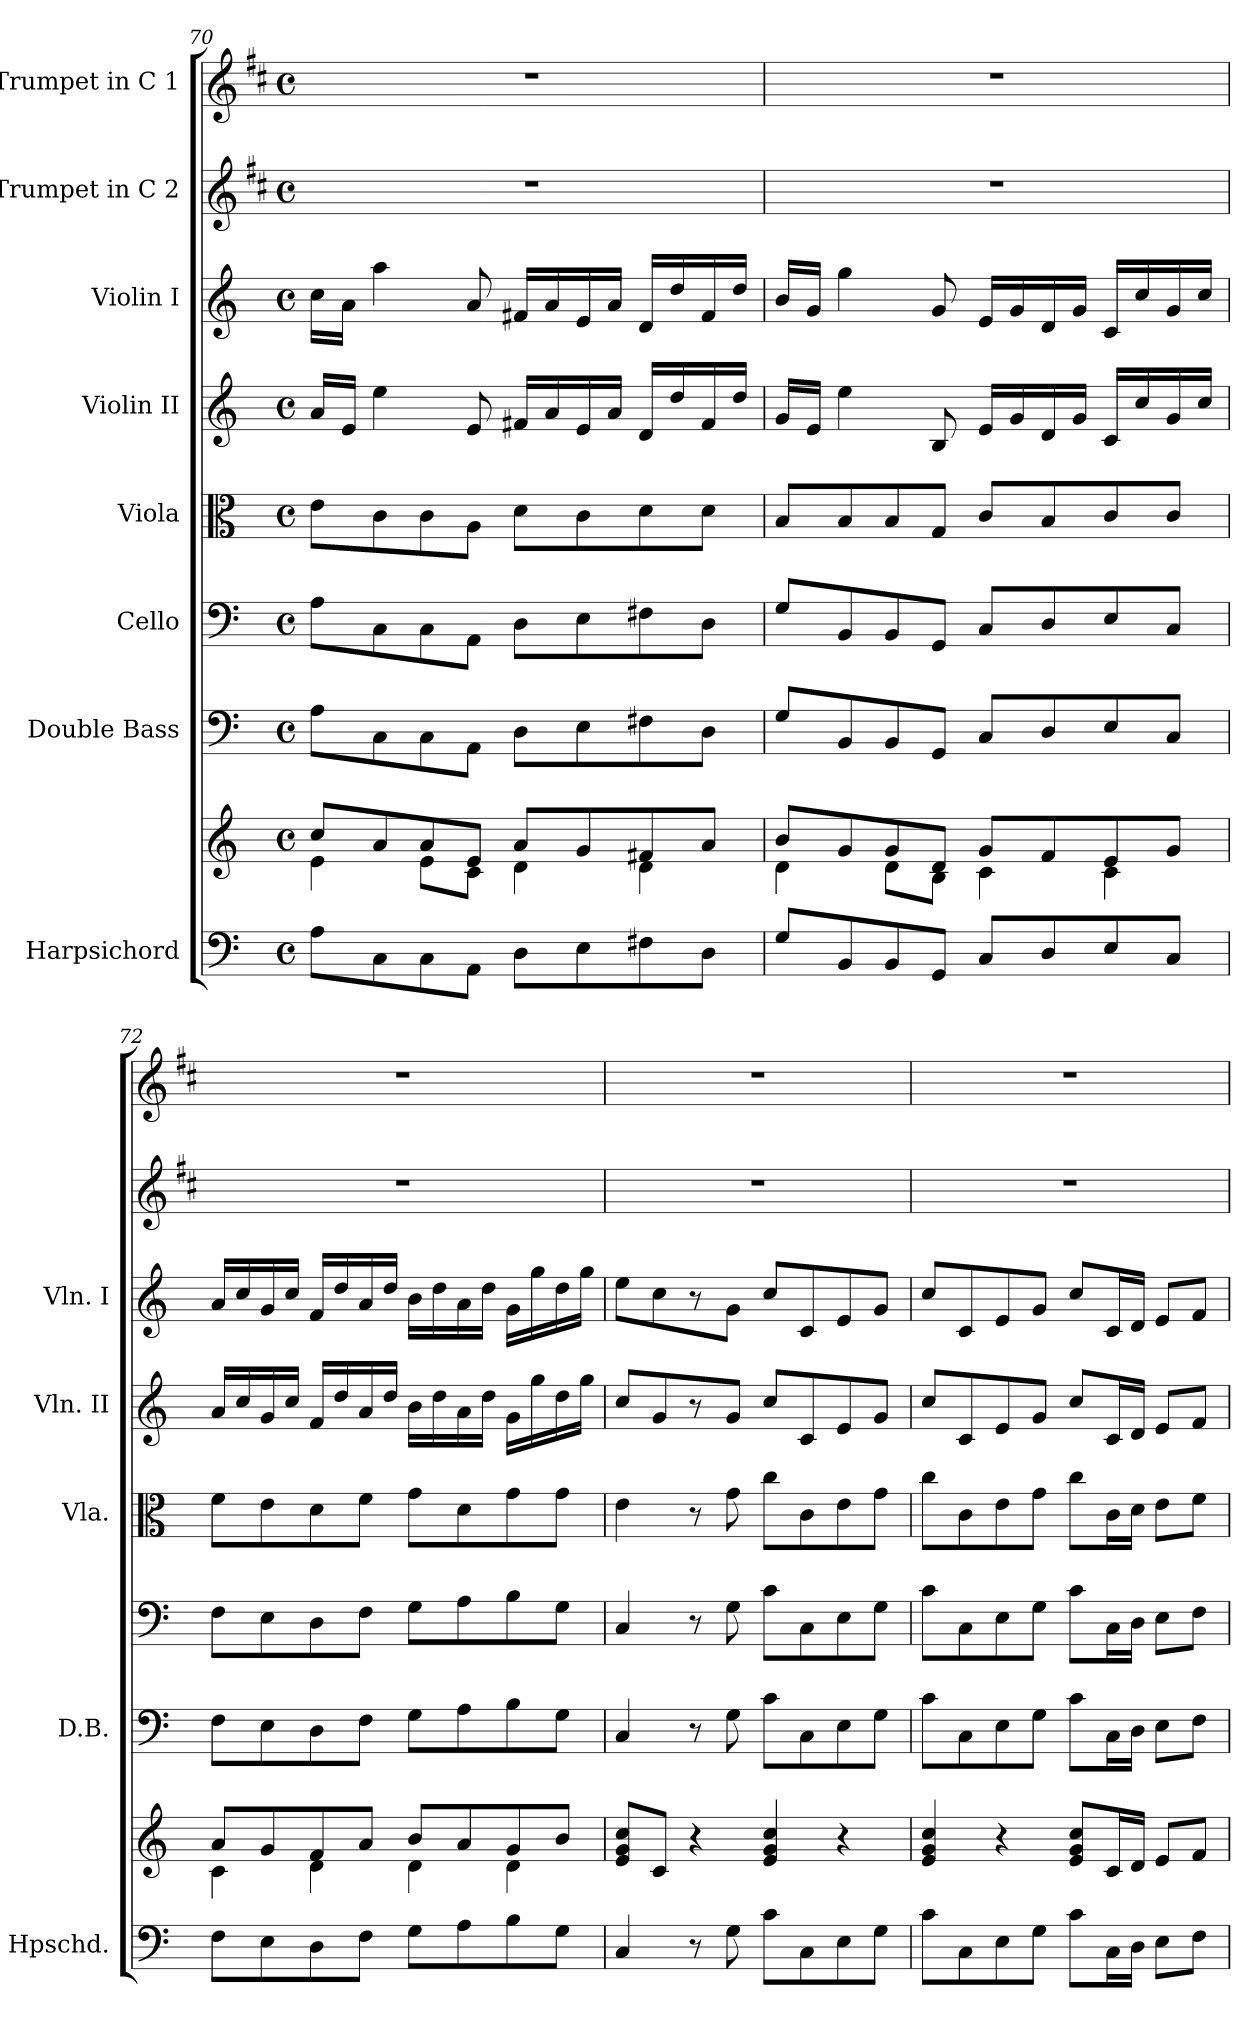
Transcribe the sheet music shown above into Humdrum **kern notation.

**kern	**kern	**kern	**kern	**kern	**kern	**kern	**kern	**kern
*part8	*part8	*part7	*part6	*part5	*part4	*part3	*part2	*part1
*staff9	*staff8	*staff7	*staff6	*staff5	*staff4	*staff3	*staff2	*staff1
*I"Harpsichord	*	*I"Double Bass	*I"Cello	*I"Viola	*I"Violin II	*I"Violin I	*I"Trumpet in C 2	*I"Trumpet in C 1
*I'Hpschd.	*	*I'D.B.	*	*I'Vla.	*I'Vln. II	*I'Vln. I	*	*
!!LO:PB:g=z
*clefF4	*clefG2	*clefF4	*clefF4	*clefC3	*clefG2	*clefG2	*clefG2	*clefG2
*	*	*ITrd7c12	*	*	*	*	*ITrd1c2	*ITrd1c2
*k[]	*k[]	*k[]	*k[]	*k[]	*k[]	*k[]	*k[]	*k[]
*M4/4	*M4/4	*M4/4	*M4/4	*M4/4	*M4/4	*M4/4	*M4/4	*M4/4
*met(c)	*met(c)	*met(c)	*met(c)	*met(c)	*met(c)	*met(c)	*met(c)	*met(c)
=70	=70	=70	=70	=70	=70	=70	=70	=70
*	*^	*	*	*	*	*	*	*
8A\L	8cc/L	4e\	8AA\L	8A\L	8e\L	16a/LL	16cc\LL	1r	1r
.	.	.	.	.	.	16e/JJ	16a\JJ	.	.
8C\	8a/	.	8CC\	8C\	8c\	4ee\	4aa\	.	.
8C\	8a/	8e\L	8CC\	8C\	8c\	.	.	.	.
8AA\J	8e/J	8c\J	8AAA\J	8AA\J	8A\J	8e/	8a/	.	.
8D\L	8a/L	4d\	8DD\L	8D\L	8d\L	16f#X/LL	16f#X/LL	.	.
.	.	.	.	.	.	16a/	16a/	.	.
8E\	8g/	.	8EE\	8E\	8c\	16e/	16e/	.	.
.	.	.	.	.	.	16a/JJ	16a/JJ	.	.
8F#X\	8f#X/	4d\	8FF#X\	8F#X\	8d\	16d/LL	16d/LL	.	.
.	.	.	.	.	.	16dd/	16dd/	.	.
8D\J	8a/J	.	8DD\J	8D\J	8d\J	16f#/	16f#/	.	.
.	.	.	.	.	.	16dd/JJ	16dd/JJ	.	.
!!LO:PB:g=z
=71	=71	=71	=71	=71	=71	=71	=71	=71	=71
8G/L	8b/L	4d\	8GG/L	8G/L	8B/L	16g/LL	16b/LL	1r	1r
.	.	.	.	.	.	16e/JJ	16g/JJ	.	.
8BB/	8g/	.	8BBB/	8BB/	8B/	4ee\	4gg\	.	.
8BB/	8g/	8d\L	8BBB/	8BB/	8B/	.	.	.	.
8GG/J	8d/J	8B\J	8GGG/J	8GG/J	8G/J	8B/	8g/	.	.
8C/L	8g/L	4c\	8CC/L	8C/L	8c/L	16e/LL	16e/LL	.	.
.	.	.	.	.	.	16g/	16g/	.	.
8D/	8f/	.	8DD/	8D/	8B/	16d/	16d/	.	.
.	.	.	.	.	.	16g/JJ	16g/JJ	.	.
8E/	8e/	4c\	8EE/	8E/	8c/	16c/LL	16c/LL	.	.
.	.	.	.	.	.	16cc/	16cc/	.	.
8C/J	8g/J	.	8CC/J	8C/J	8c/J	16g/	16g/	.	.
.	.	.	.	.	.	16cc/JJ	16cc/JJ	.	.
=72	=72	=72	=72	=72	=72	=72	=72	=72	=72
8F\L	8a/L	4c\	8FF\L	8F\L	8f\L	16a/LL	16a/LL	1r	1r
.	.	.	.	.	.	16cc/	16cc/	.	.
8E\	8g/	.	8EE\	8E\	8e\	16g/	16g/	.	.
.	.	.	.	.	.	16cc/JJ	16cc/JJ	.	.
8D\	8f/	4d\	8DD\	8D\	8d\	16f/LL	16f/LL	.	.
.	.	.	.	.	.	16dd/	16dd/	.	.
8F\J	8a/J	.	8FF\J	8F\J	8f\J	16a/	16a/	.	.
.	.	.	.	.	.	16dd/JJ	16dd/JJ	.	.
8G\L	8b/L	4d\	8GG\L	8G\L	8g\L	16b\LL	16b\LL	.	.
.	.	.	.	.	.	16dd\	16dd\	.	.
8A\	8a/	.	8AA\	8A\	8d\	16a\	16a\	.	.
.	.	.	.	.	.	16dd\JJ	16dd\JJ	.	.
8B\	8g/	4d\	8BB\	8B\	8g\	16g\LL	16g\LL	.	.
.	.	.	.	.	.	16gg\	16gg\	.	.
8G\J	8b/J	.	8GG\J	8G\J	8g\J	16dd\	16dd\	.	.
.	.	.	.	.	.	16gg\JJ	16gg\JJ	.	.
*	*v	*v	*	*	*	*	*	*	*
=73	=73	=73	=73	=73	=73	=73	=73	=73
4C/	8e/ 8g/ 8cc/L	4CC/	4C/	4e\	8cc/L	8ee\L	1r	1r
.	8c/J	.	.	.	8g/	8cc\	.	.
8r	4r	8r	8r	8r	8r	8r	.	.
8G\	.	8GG\	8G\	8g\	8g/J	8g\J	.	.
8c\L	4e/ 4g/ 4cc/	8C\L	8c\L	8cc\L	8cc/L	8cc/L	.	.
8C\	.	8CC\	8C\	8c\	8c/	8c/	.	.
8E\	4r	8EE\	8E\	8e\	8e/	8e/	.	.
8G\J	.	8GG\J	8G\J	8g\J	8g/J	8g/J	.	.
!!LO:PB:g=z
=74	=74	=74	=74	=74	=74	=74	=74	=74
8c\L	4e/ 4g/ 4cc/	8C\L	8c\L	8cc\L	8cc/L	8cc/L	1r	1r
8C\	.	8CC\	8C\	8c\	8c/	8c/	.	.
8E\	4r	8EE\	8E\	8e\	8e/	8e/	.	.
8G\J	.	8GG\J	8G\J	8g\J	8g/J	8g/J	.	.
8c\L	8e/ 8g/ 8cc/L	8C\L	8c\L	8cc\L	8cc/L	8cc/L	.	.
16C\L	16c/L	16CC\L	16C\L	16c\L	16c/L	16c/L	.	.
16D\JJ	16d/JJ	16DD\JJ	16D\JJ	16d\JJ	16d/JJ	16d/JJ	.	.
8E\L	8e/L	8EE\L	8E\L	8e\L	8e/L	8e/L	.	.
8F\J	8f/J	8FF\J	8F\J	8f\J	8f/J	8f/J	.	.
=	=	=	=	=	=	=	=	=
*-	*-	*-	*-	*-	*-	*-	*-	*-
